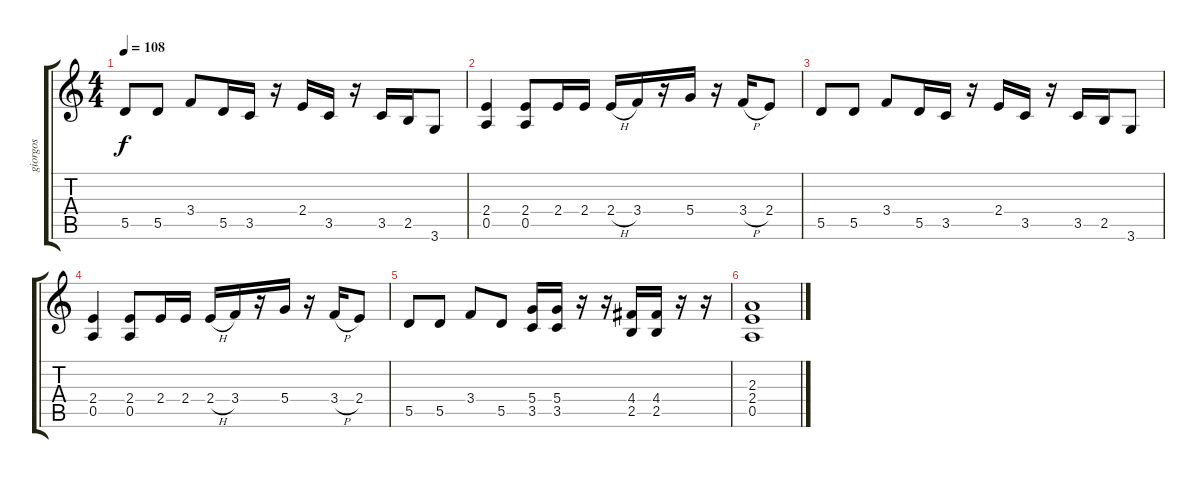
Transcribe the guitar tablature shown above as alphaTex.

\track ("giorgos" "giorgos") {instrument overdrivenguitar}
\staff {score tabs}
\tuning (E4 B3 G3 D3 A2 E2) {hide}
\ts (4 4)
\tempo 108
\clef g2
\ks c
5.5.8{dy f} 5.5.8 3.4.8 5.5.16 3.5.16 r.16 2.4.16 3.5.16 r.16 3.5.16 2.5.16 3.6.8 |
(2.4 0.5).4 (2.4 0.5).8 2.4.16 2.4.16 2.4{h}.16 3.4.16 r.16 5.4.16 r.16 3.4{h}.16 2.4.8 |
5.5.8 5.5.8 3.4.8 5.5.16 3.5.16 r.16 2.4.16 3.5.16 r.16 3.5.16 2.5.16 3.6.8 |
(2.4 0.5).4 (2.4 0.5).8 2.4.16 2.4.16 2.4{h}.16 3.4.16 r.16 5.4.16 r.16 3.4{h}.16 2.4.8 |
5.5.8 5.5.8 3.4.8 5.5.8 (5.4 3.5).16 (5.4 3.5).16 r.16 r.16 (4.4 2.5).16 (4.4 2.5).16 r.16 r.16 |
(2.3 2.4 0.5).1
